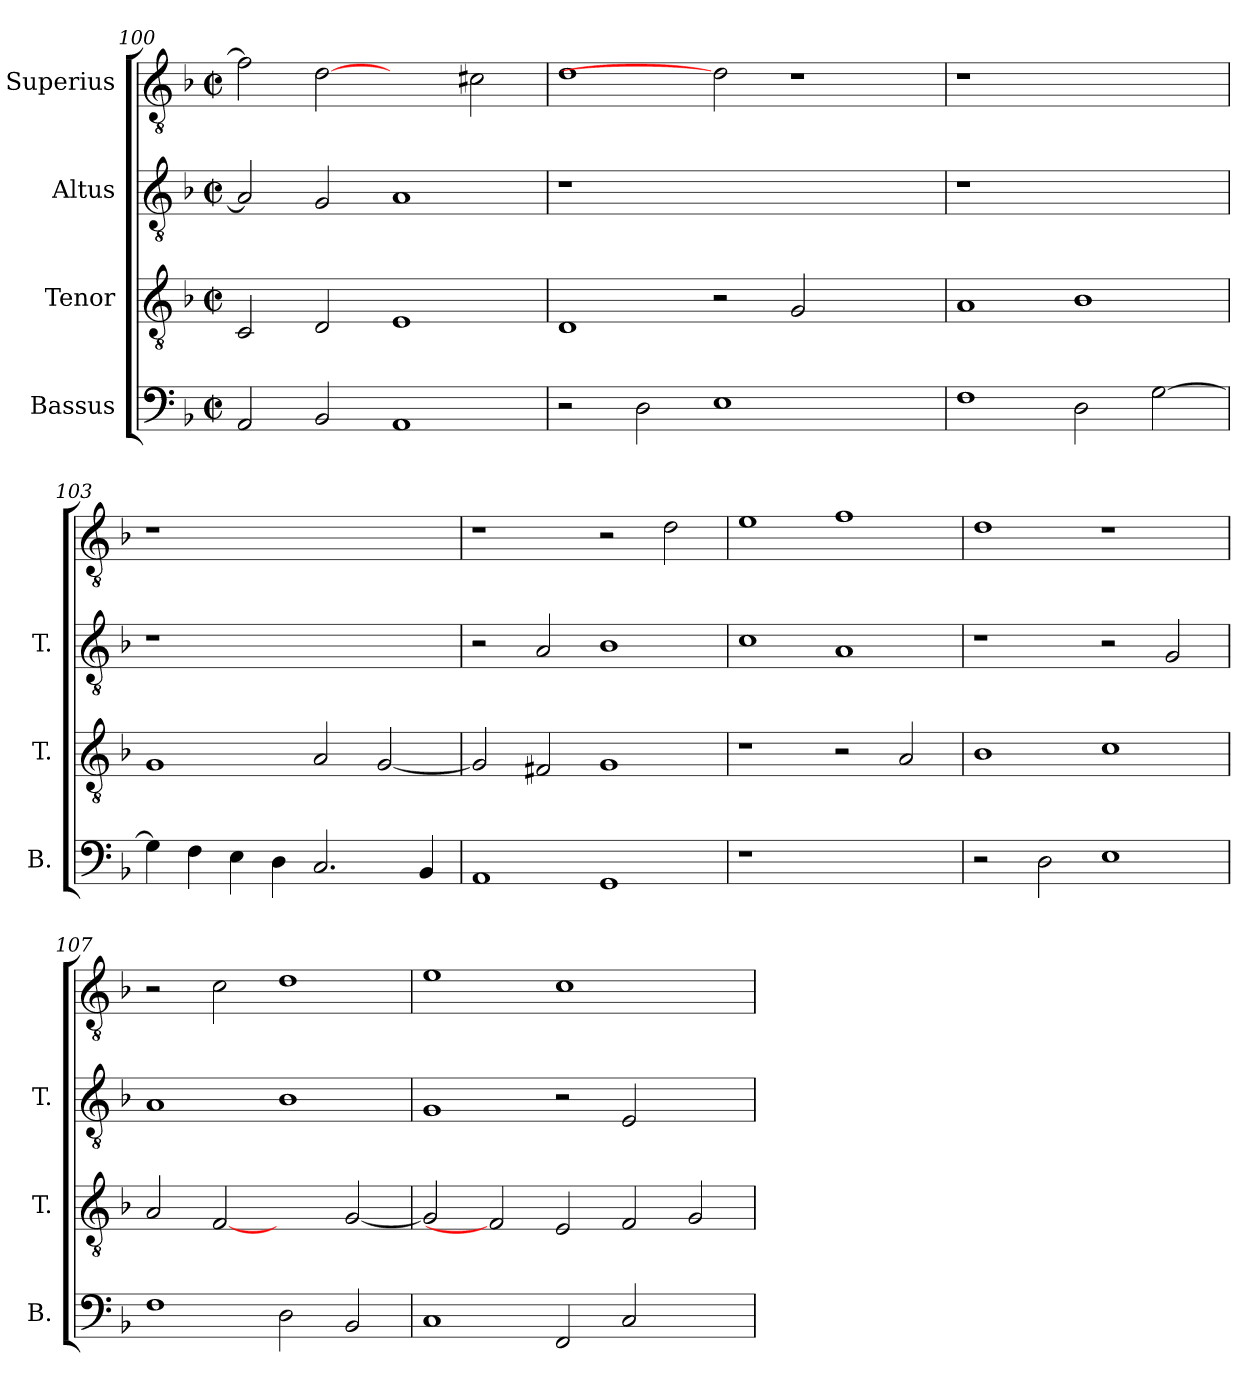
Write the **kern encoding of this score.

**kern	**kern	**kern	**kern
*part4	*part3	*part2	*part1
*staff4	*staff3	*staff2	*staff1
*I"Bassus	*I"Tenor	*I"Altus	*I"Superius
*I'B.	*I'T.	*I'T.	*
*clefF4	*clefGv2	*clefGv2	*clefGv2
*	*ITrd7c12	*ITrd7c12	*ITrd7c12
*k[b-]	*k[b-]	*k[b-]	*k[b-]
*F:	*F:	*F:	*F:
*M2/2	*M2/2	*M2/2	*M2/2
*met(c|)	*met(c|)	*met(c|)	*met(c|)
=100	=100	=100	=100
2AAi/	2CCi/	2AAi/]	2Fi\]
2BB-i/	2DDi/	2GGi/	[2Di
1AAi	1EEi	1AAi	2ryy
.	.	.	2C#Xi\
=101	=101	=101	=101
!	!	!LO:N:vis=1	!
2r	1DDi	1r	1Di
2Di\	.	.	.
1Ei	2r	1.ryy	2Di]
.	2GGi/	.	1r
2ryy	2ryy	.	.
!!LO:LB:g=z
=102	=102	=102	=102
!	!	!LO:N:vis=1	!LO:N:vis=1
1Fi	1AAi	1r	1r
2Di\	1BB-i	1ryy	1ryy
[>2Gi\	.	.	.
=103	=103	=103	=103
!	!	!LO:N:vis=1	!LO:N:vis=1
4Gi\]	1GGi	1r	1r
4Fi\	.	.	.
4Ei\	.	.	.
4Di\	.	.	.
2.Ci/	2AAi/	1ryy	1ryy
.	[<2GGi/	.	.
4BB-i/	.	.	.
=104	=104	=104	=104
1AAi	2GGi/]	2r	1r
.	2FF#Xi/	2AAi/	.
1GGi	1GGi	1BB-i	2r
.	.	.	2Di\
=105	=105	=105	=105
!LO:N:vis=1	!	!	!
1r	1r	1Ci	1Ei
1ryy	2r	1AAi	1Fi
.	2AAi/	.	.
=106	=106	=106	=106
2r	1BB-i	1r	1Di
2Di\	.	.	.
1Ei	1Ci	2r	1r
.	.	2GGi/	.
!!LO:PB:g=z
=107	=107	=107	=107
1Fi	2AAi/	1AAi	2r
.	[2FFi	.	2Ci\
2Di\	2ryy	1BB-i	1Di
2BB-i/	[<2GGi/	.	.
=108	=108	=108	=108
1Ci	2GGi/]	1GGi	1Ei
.	2FFi]	.	.
2FFi/	2EEi/	2r	1Ci
2Ci/	2FFi/	2EEi/	.
2ryy	2GGi/	2ryy	2ryy
=	=	=	=
*-	*-	*-	*-
